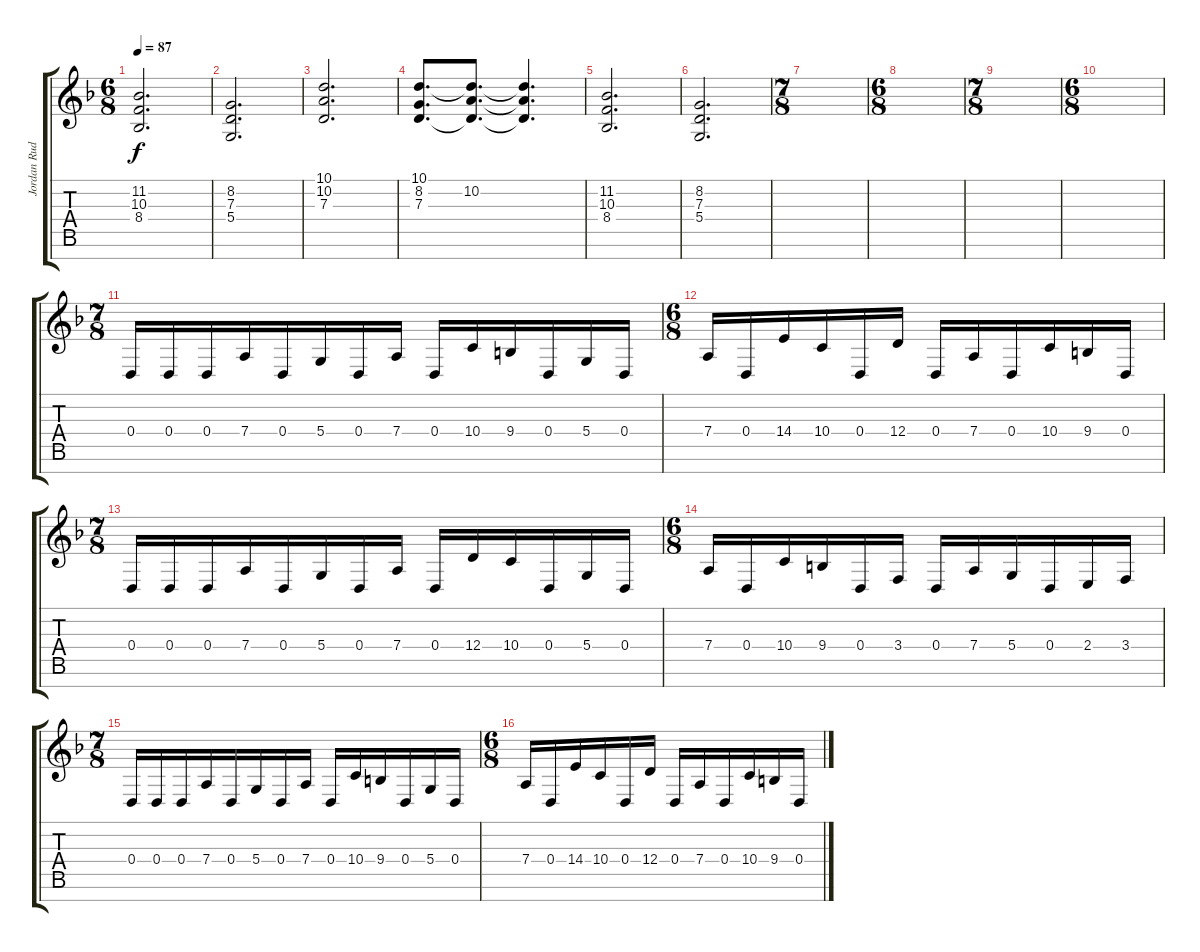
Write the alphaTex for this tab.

\track ("Jordan Rudess - Keyboard" "Jordan Rud") {instrument lead2sawtooth}
\staff {score tabs}
\tuning (E4 B3 G3 D3 A2 E2 B1) {hide}
\ts (6 8)
\tempo 87
\clef g2
\ks dminor
(11.2 10.3 8.4).2{d dy f instrument synthstrings1} |
(8.2 7.3 5.4).2{d} |
(10.1 10.2 7.3).2{d} |
(10.1 8.2 7.3).8{d} (10.1{t} 10.2 7.3{t}).8{d} (10.1{t} 10.2{t} 7.3{t}).4{d} |
(11.2 10.3 8.4).2{d} |
(8.2 7.3 5.4).2{d} |
\ts (7 8)
|
\ts (6 8)
|
\ts (7 8)
|
\ts (6 8)
|
\ts (7 8)
0.4.16{volume 13 instrument lead2sawtooth} 0.4.16 0.4.16 7.4.16 0.4.16 5.4.16 0.4.16 7.4.16 0.4.16 10.4.16 9.4.16 0.4.16 5.4.16 0.4.16 |
\ts (6 8)
7.4.16 0.4.16 14.4.16 10.4.16 0.4.16 12.4.16 0.4.16 7.4.16 0.4.16 10.4.16 9.4.16 0.4.16 |
\ts (7 8)
0.4.16 0.4.16 0.4.16 7.4.16 0.4.16 5.4.16 0.4.16 7.4.16 0.4.16 12.4.16 10.4.16 0.4.16 5.4.16 0.4.16 |
\ts (6 8)
7.4.16 0.4.16 10.4.16 9.4.16 0.4.16 3.4.16 0.4.16 7.4.16 5.4.16 0.4.16 2.4.16 3.4.16 |
\ts (7 8)
0.4.16 0.4.16 0.4.16 7.4.16 0.4.16 5.4.16 0.4.16 7.4.16 0.4.16 10.4.16 9.4.16 0.4.16 5.4.16 0.4.16 |
\ts (6 8)
7.4.16 0.4.16 14.4.16 10.4.16 0.4.16 12.4.16 0.4.16 7.4.16 0.4.16 10.4.16 9.4.16 0.4.16
